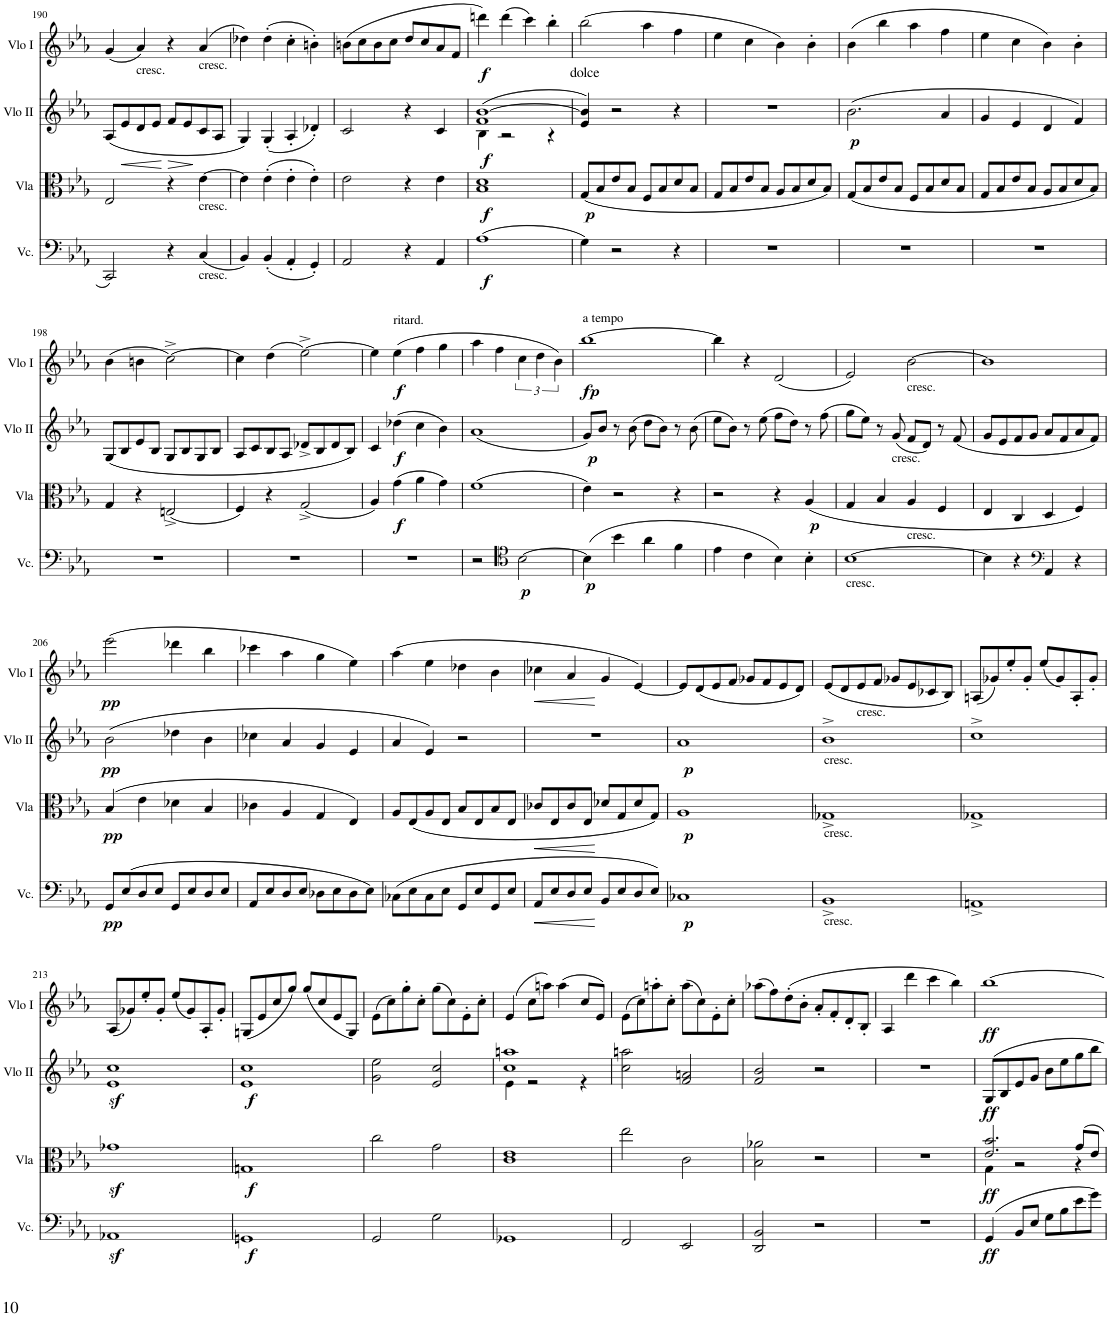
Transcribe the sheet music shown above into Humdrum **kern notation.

**kern	**dynam	**kern	**dynam	**kern	**dynam	**kern	**text	**dynam
*part4	*part4	*part3	*part3	*part2	*part2	*part1	*part1	*part1
*staff4	*staff4	*staff3	*staff3	*staff2	*staff2	*staff1	*staff1	*staff1
*I"Violoncello	*	*I"Viola	*	*I"Violino II	*	*I"Violino I	*	*
*I'Vc.	*	*I'Vla	*	*I'Vlo II	*	*I'Vlo I	*	*
!!LO:PB:g=z
*clefF4	*	*clefC3	*	*clefG2	*	*clefG2	*	*
*k[b-e-a-]	*	*k[b-e-a-]	*	*k[b-e-a-]	*	*k[b-e-a-]	*	*
*M4/4	*	*M4/4	*	*M4/4	*	*M4/4	*	*
*met(c)	*	*met(c)	*	*met(c)	*	*met(c)	*	*
=190	=190	=190	=190	=190	=190	=190	=190	=190
2CC/	.	2E-/	.	(8A-/L	.	(4g/	.	.
!	!	!	!	!	!LO:HP:b	!	!	!
.	.	.	.	8e-/	<	.	.	.
!	!	!	!	!LO:TX:a:t=cresc.	!	!	!	!
.	.	.	.	8d/	.	4a-/)	.	.
.	.	.	.	8e-/J	.	.	.	.
!	!	!	!	!	!LO:HP:n=1:b	!	!	!
4r	.	4r	.	8f/L	[ >	4r	.	.
.	.	.	.	8e-/	.	.	.	.
!	!	!	!	!	!	!LO:TX:b:t=cresc.	!	!
!	!	!LO:TX:b:t=cresc.	!	!	!	!	!	!
!LO:TX:b:t=cresc.	!	!	!	!	!	!	!	!
(4C/	.	[4e-\	.	8c/	]	(4a-/	.	.
.	.	.	.	8A-/J	.	.	.	.
=191	=191	=191	=191	=191	=191	=191	=191	=191
4BB-/)	.	4e-\]	.	4G/)	.	4dd-X\)	.	.
(4BB-'/	.	(4e-'\	.	(4G'/	.	(4dd-'\	.	.
4AA-'/	.	4e-'\	.	4A-'/	.	4cc'\	.	.
4GG'/)	.	4e-'\)	.	4d-X'/)	.	4bn'\)	.	.
=192	=192	=192	=192	=192	=192	=192	=192	=192
2AA-/	.	2e-\	.	2c/	.	(8bn\L	.	.
.	.	.	.	.	.	8cc\	.	.
.	.	.	.	.	.	8b\	.	.
.	.	.	.	.	.	8cc\J	.	.
4r	.	4r	.	4r	.	8dd/L	.	.
.	.	.	.	.	.	8cc/	.	.
4AA-/	.	4e-\	.	4c/	.	8a-/	.	.
.	.	.	.	.	.	8f/J	.	.
=193	=193	=193	=193	=193	=193	=193	=193	=193
*	*	*	*	*^	*	*	*	*
!	!LO:DY:b	!	!LO:DY:b	!	!	!LO:DY:b	!	!	!LO:DY:b
(1A-	f	1B- 1d	f	(1f [1b-	4B-\	f	4dddn\)	.	f
.	.	.	.	.	2r	.	(4ddd\	.	.
.	.	.	.	.	.	.	4ccc\)	.	.
.	.	.	.	.	4r	.	4bb-'\	.	.
=194	=194	=194	=194	=194	=194	=194	=194	=194	=194
!	!	!	!LO:DY:b	!	!	!	!	!LO:LY:b	!
*	*	*	*	*v	*v	*	*	*	*
4G\)	.	(8G/L	p	4e-/ 4b-/])	.	(2bb-\	dolce	.
.	.	8B-/	.	.	.	.	.	.
2r	.	8e-/	.	2r	.	.	.	.
.	.	8B-/J	.	.	.	.	.	.
.	.	8F/L	.	.	.	4aa-\	.	.
.	.	8B-/	.	.	.	.	.	.
4r	.	8d/	.	4r	.	4ff\	.	.
.	.	8B-/J	.	.	.	.	.	.
=195	=195	=195	=195	=195	=195	=195	=195	=195
1r	.	8G/L	.	1r	.	4ee-\	.	.
.	.	8B-/	.	.	.	.	.	.
.	.	8e-/	.	.	.	4cc\	.	.
.	.	8B-/J	.	.	.	.	.	.
.	.	8A-/L	.	.	.	4b-\)	.	.
.	.	8B-/	.	.	.	.	.	.
.	.	8d/	.	.	.	4b-'\	.	.
.	.	8B-/J)	.	.	.	.	.	.
=196	=196	=196	=196	=196	=196	=196	=196	=196
!	!	!	!	!	!LO:DY:b	!	!	!
1r	.	(8G/L	.	(2.b-\	p	(4b-\	.	.
.	.	8B-/	.	.	.	.	.	.
.	.	8e-/	.	.	.	4bb-\	.	.
.	.	8B-/J	.	.	.	.	.	.
.	.	8F/L	.	.	.	4aa-\	.	.
.	.	8B-/	.	.	.	.	.	.
.	.	8d/	.	4a-/	.	4ff\	.	.
.	.	8B-/J	.	.	.	.	.	.
=197	=197	=197	=197	=197	=197	=197	=197	=197
1r	.	8G/L	.	4g/	.	4ee-\	.	.
.	.	8B-/	.	.	.	.	.	.
.	.	8e-/	.	4e-/	.	4cc\	.	.
.	.	8B-/J	.	.	.	.	.	.
.	.	8A-/L	.	4d/	.	4b-\)	.	.
.	.	8B-/	.	.	.	.	.	.
.	.	8d/	.	4f/)	.	4b-'\	.	.
.	.	8B-/J)	.	.	.	.	.	.
!!LO:LB:g=z
=198	=198	=198	=198	=198	=198	=198	=198	=198
1r	.	4G/	.	(8G/L	.	(4b-\	.	.
.	.	.	.	8B-/	.	.	.	.
.	.	4r	.	8e-/	.	4bn\	.	.
.	.	.	.	8B-/J	.	.	.	.
.	.	(2En^/	.	8G/L	.	[2cc^\)	.	.
.	.	.	.	8B-/	.	.	.	.
.	.	.	.	8G/	.	.	.	.
.	.	.	.	8B-/J	.	.	.	.
=199	=199	=199	=199	=199	=199	=199	=199	=199
1r	.	4F/)	.	8A-/L	.	4cc\]	.	.
.	.	.	.	8c/	.	.	.	.
.	.	4r	.	8B-/	.	(4dd\	.	.
.	.	.	.	8A-/J	.	.	.	.
.	.	(2G^/	.	8d-X^/L	.	[2ee-^\)	.	.
.	.	.	.	8B-/	.	.	.	.
.	.	.	.	8d-/	.	.	.	.
.	.	.	.	8B-/J)	.	.	.	.
=200	=200	=200	=200	=200	=200	=200	=200	=200
1r	.	4A-/)	.	4c/	.	4ee-\]	.	.
!	!	!	!	!	!	!LO:TX:a:t=ritard.	!	!
!	!	!	!LO:DY:b	!	!LO:DY:b	!	!	!LO:DY:b
.	.	(4g\	f	(4dd-X\	f	(4ee-\	.	f
.	.	4a-\	.	4cc\	.	4ff\	.	.
.	.	4g\)	.	4b-\)	.	4gg\	.	.
=201	=201	=201	=201	=201	=201	=201	=201	=201
2r	.	(1f	.	(1a-	.	4aa-\	.	.
.	.	.	.	.	.	4ff\	.	.
*clefC4	*	*	*	*	*	*	*	*
!	!LO:DY:b	!	!	!	!	!	!	!
[2B-\	p	.	.	.	.	6cc\	.	.
.	.	.	.	.	.	6dd\	.	.
.	.	.	.	.	.	6b-\)	.	.
=202	=202	=202	=202	=202	=202	=202	=202	=202
!	!	!	!	!	!	!LO:TX:a:t=a tempo	!	!
!	!LO:DY:b	!	!	!	!LO:DY:b	!	!	!LO:DY:b
(4B-\]	p	4e-\)	.	8g/L)	p	[1bb-	.	fp
.	.	.	.	8b-/J	.	.	.	.
4b-\	.	2r	.	8r	.	.	.	.
.	.	.	.	(8b-\	.	.	.	.
4a-\	.	.	.	8dd\L	.	.	.	.
.	.	.	.	8b-\J)	.	.	.	.
4f\	.	4r	.	8r	.	.	.	.
.	.	.	.	(8b-\	.	.	.	.
=203	=203	=203	=203	=203	=203	=203	=203	=203
4e-\	.	2r	.	8ee-\L	.	4bb-\]	.	.
.	.	.	.	8b-\J)	.	.	.	.
4c\	.	.	.	8r	.	4r	.	.
.	.	.	.	(8ee-\	.	.	.	.
4B-\)	.	4r	.	8ff\L	.	(2d/	.	.
.	.	.	.	8dd\J)	.	.	.	.
!	!	!	!LO:DY:b	!	!	!	!	!
4B-'\	.	(4A-/	p	8r	.	.	.	.
.	.	.	.	(8ff\	.	.	.	.
=204	=204	=204	=204	=204	=204	=204	=204	=204
!LO:TX:b:t=cresc.	!	!	!	!	!	!	!	!
[1B-	.	4G/	.	8gg\L	.	2e-/)	.	.
.	.	.	.	8ee-\J)	.	.	.	.
.	.	4B-/	.	8r	.	.	.	.
!	!	!	!	!LO:TX:b:t=cresc.	!	!	!	!
.	.	.	.	(8g/	.	.	.	.
!	!	!	!	!	!	!LO:TX:b:t=cresc.	!	!
!	!	!LO:TX:b:t=cresc.	!	!	!	!	!	!
.	.	4A-/	.	8f/L	.	[2b-\	.	.
.	.	.	.	8d/J)	.	.	.	.
.	.	4F/	.	8r	.	.	.	.
.	.	.	.	(8f/	.	.	.	.
=205	=205	=205	=205	=205	=205	=205	=205	=205
4B-\]	.	4E-/	.	8g/L	.	1b-]	.	.
.	.	.	.	8e-/	.	.	.	.
4r	.	4C/	.	8f/	.	.	.	.
.	.	.	.	8g/J	.	.	.	.
*clefF4	*	*	*	*	*	*	*	*
4AA-/	.	4D/	.	8a-/L	.	.	.	.
.	.	.	.	8f/	.	.	.	.
4r	.	4F/)	.	8a-/	.	.	.	.
.	.	.	.	8f/J)	.	.	.	.
!!LO:LB:g=z
=206	=206	=206	=206	=206	=206	=206	=206	=206
!	!LO:DY:b	!	!LO:DY:b	!	!LO:DY:b	!	!	!LO:DY:b
8GG/L	pp	(4B-/	pp	(2b-\	pp	(2eee-\	.	pp
(8E-/	.	.	.	.	.	.	.	.
8D/	.	4e-\	.	.	.	.	.	.
8E-/J	.	.	.	.	.	.	.	.
8GG/L	.	4d-X\	.	4dd-X\	.	4ddd-X\	.	.
8E-/	.	.	.	.	.	.	.	.
8D/	.	4B-/	.	4b-\	.	4bb-\	.	.
8E-/J	.	.	.	.	.	.	.	.
=207	=207	=207	=207	=207	=207	=207	=207	=207
8AA-/L	.	4c-X\	.	4cc-X\	.	4ccc-X\	.	.
8E-/	.	.	.	.	.	.	.	.
8D/	.	4A-/	.	4a-/	.	4aa-\	.	.
8E-/J	.	.	.	.	.	.	.	.
8D-X\L	.	4G/	.	4g/	.	4gg\	.	.
8E-\	.	.	.	.	.	.	.	.
8D-\	.	4E-/)	.	4e-/	.	4ee-\)	.	.
8E-\J)	.	.	.	.	.	.	.	.
=208	=208	=208	=208	=208	=208	=208	=208	=208
(8C-X\L	.	8A-/L	.	4a-/	.	(4aa-\	.	.
8E-\	.	(8E-/	.	.	.	.	.	.
8C-\	.	8A-/	.	4e-/)	.	4ee-\	.	.
8E-\J	.	8E-/J	.	.	.	.	.	.
8GG/L	.	8B-/L	.	2r	.	4dd-X\	.	.
8E-/	.	8E-/	.	.	.	.	.	.
8GG/	.	8B-/	.	.	.	4b-\	.	.
8E-/J	.	8E-/J	.	.	.	.	.	.
=209	=209	=209	=209	=209	=209	=209	=209	=209
!	!LO:HP:b	!	!LO:HP:b	!	!	!	!	!LO:HP:b
8AA-/L	<	8c-X/L	<	1r	.	4cc-X\	.	<
8E-/	.	8E-/	.	.	.	.	.	.
8D/	.	8c-/	.	.	.	4a-/	.	.
8E-/J	.	8E-/J	.	.	.	.	.	.
8BB-/L	[	8d-X/L	[	.	.	4g/	.	[
8E-/	.	8G/	.	.	.	.	.	.
8D/	.	8d-/	.	.	.	[4e-/)	.	.
8E-/J)	.	8G/J)	.	.	.	.	.	.
=210	=210	=210	=210	=210	=210	=210	=210	=210
!	!LO:DY:b	!	!LO:DY:b	!	!LO:DY:b	!	!	!
1C-X	p	1A-	p	1a-	p	8e-/L]	.	.
.	.	.	.	.	.	(8d/	.	.
.	.	.	.	.	.	8e-/	.	.
.	.	.	.	.	.	8f/J	.	.
.	.	.	.	.	.	8g-X/L	.	.
.	.	.	.	.	.	8f/	.	.
.	.	.	.	.	.	8e-/	.	.
.	.	.	.	.	.	8d/J)	.	.
=211	=211	=211	=211	=211	=211	=211	=211	=211
!	!	!	!	!LO:TX:b:t=cresc.	!	!	!	!
!	!	!LO:TX:b:t=cresc.	!	!	!	!	!	!
!LO:TX:b:t=cresc.	!	!	!	!	!	!	!	!
1BB-^	.	1G-X^	.	1b-^	.	(8e-/L	.	.
.	.	.	.	.	.	8d/	.	.
!	!	!	!	!	!	!LO:TX:b:t=cresc.	!	!
.	.	.	.	.	.	8e-/	.	.
.	.	.	.	.	.	8f/J	.	.
.	.	.	.	.	.	8g-X/L	.	.
.	.	.	.	.	.	8e-/	.	.
.	.	.	.	.	.	8c-X/	.	.
.	.	.	.	.	.	8B-/J)	.	.
=212	=212	=212	=212	=212	=212	=212	=212	=212
1AAn^	.	1G-X^	.	1cc^	.	(8An/L	.	.
.	.	.	.	.	.	8g-X/)	.	.
.	.	.	.	.	.	8ee-'/	.	.
.	.	.	.	.	.	8g-'/J	.	.
.	.	.	.	.	.	(8ee-/L	.	.
.	.	.	.	.	.	8g-/)	.	.
.	.	.	.	.	.	8A'/	.	.
.	.	.	.	.	.	8g-'/J	.	.
!!LO:LB:g=z
=213	=213	=213	=213	=213	=213	=213	=213	=213
1AA-Xz<	.	1g-Xz<	.	1e-z< 1ccz<	.	(8A-/L	.	.
.	.	.	.	.	.	8g-X/)	.	.
.	.	.	.	.	.	8ee-'/	.	.
.	.	.	.	.	.	8g-'/J	.	.
.	.	.	.	.	.	(8ee-/L	.	.
.	.	.	.	.	.	8g-/)	.	.
.	.	.	.	.	.	8A-'/	.	.
.	.	.	.	.	.	8g-'/J	.	.
=214	=214	=214	=214	=214	=214	=214	=214	=214
!	!LO:DY:b	!	!LO:DY:b	!	!LO:DY:b	!	!	!
1GGn	f	1Gn	f	1e- 1cc	f	(8Gn/L	.	.
.	.	.	.	.	.	8e-/	.	.
.	.	.	.	.	.	8cc/	.	.
.	.	.	.	.	.	8gg/J)	.	.
.	.	.	.	.	.	(8gg/L	.	.
.	.	.	.	.	.	8cc/	.	.
.	.	.	.	.	.	8e-/	.	.
.	.	.	.	.	.	8G/J)	.	.
=215	=215	=215	=215	=215	=215	=215	=215	=215
2GG/	.	2cc\	.	2g\ 2ee-\	.	(8e-\L	.	.
.	.	.	.	.	.	8cc\)	.	.
.	.	.	.	.	.	8gg'\	.	.
.	.	.	.	.	.	8cc'\J	.	.
2G\	.	2g\	.	2e-/ 2cc/	.	(8gg\L	.	.
.	.	.	.	.	.	8cc\)	.	.
.	.	.	.	.	.	8e-'\	.	.
.	.	.	.	.	.	8cc'\J	.	.
=216	=216	=216	=216	=216	=216	=216	=216	=216
*	*	*	*	*^	*	*	*	*
1GG-X	.	1c 1e-	.	1cc 1aan	4e-\	.	(4e-/	.	.
.	.	.	.	.	2r	.	8cc\L	.	.
.	.	.	.	.	.	.	8aan\J)	.	.
.	.	.	.	.	.	.	(4aa\	.	.
.	.	.	.	.	4r	.	8cc/L	.	.
.	.	.	.	.	.	.	8e-/J)	.	.
*	*	*	*	*v	*v	*	*	*	*
=217	=217	=217	=217	=217	=217	=217	=217	=217
2FF/	.	2ee-\	.	2cc\ 2aan\	.	(8e-\L	.	.
.	.	.	.	.	.	8cc\)	.	.
.	.	.	.	.	.	8aan'\	.	.
.	.	.	.	.	.	8cc'\J	.	.
2EE-/	.	2c\	.	2f/ 2an/	.	(8aa\L	.	.
.	.	.	.	.	.	8cc\)	.	.
.	.	.	.	.	.	8e-'\	.	.
.	.	.	.	.	.	8cc'\J	.	.
=218	=218	=218	=218	=218	=218	=218	=218	=218
2DD/ 2BB-/	.	2B-\ 2a-X\	.	2f/ 2b-/	.	(8aa-X\L	.	.
.	.	.	.	.	.	8ff\)	.	.
.	.	.	.	.	.	(8dd'\	.	.
.	.	.	.	.	.	8b-'\J	.	.
2r	.	2r	.	2r	.	8a-'/L	.	.
.	.	.	.	.	.	8f'/	.	.
.	.	.	.	.	.	8d'/	.	.
.	.	.	.	.	.	8B-'/J	.	.
=219	=219	=219	=219	=219	=219	=219	=219	=219
1r	.	1r	.	1r	.	4A-/	.	.
.	.	.	.	.	.	4ddd\	.	.
.	.	.	.	.	.	4ccc\	.	.
.	.	.	.	.	.	4bb-\)	.	.
=220	=220	=220	=220	=220	=220	=220	=220	=220
*	*	*^	*	*	*	*	*	*
!	!LO:DY:b	!	!	!LO:DY:b	!	!LO:DY:b	!	!	!LO:DY:b
(4GG/	ff	2.e-/ 2.b-/	4G\	ff	8G/L	ff	[1bb-	.	ff
.	.	.	.	.	8B-/	.	.	.	.
8BB-/L	.	.	2r	.	8e-/	.	.	.	.
8E-/J	.	.	.	.	8g/J	.	.	.	.
8G\L	.	.	.	.	8b-\L	.	.	.	.
8B-\	.	.	.	.	8ee-\	.	.	.	.
8e-\	.	8g/L	4r	.	8gg\	.	.	.	.
8g\J)	.	8e-/J	.	.	8bb-\J	.	.	.	.
*	*	*v	*v	*	*	*	*	*	*
=	=	=	=	=	=	=	=	=
*-	*-	*-	*-	*-	*-	*-	*-	*-
